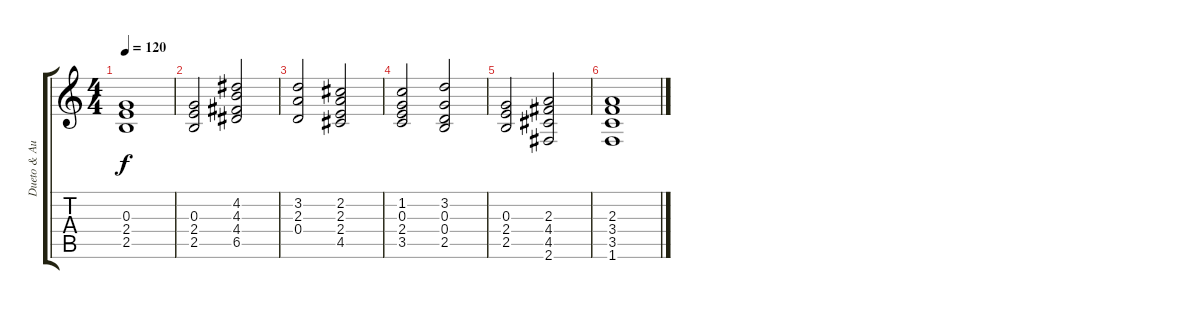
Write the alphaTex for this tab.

\track ("Dueto & Auxiliar" "Dueto & Au") {instrument overdrivenguitar}
\staff {score tabs}
\tuning (E4 B3 G3 D3 A2 E2) {hide}
\ts (4 4)
\tempo 120
\clef g2
\ks c
(0.3 2.4 2.5).1{dy f} |
(0.3 2.4 2.5).2{instrument synthstrings2} (4.2 4.3 4.4 6.5).2 |
(3.2 2.3 0.4).2{instrument synthstrings2} (2.2 2.3 2.4 4.5).2 |
(1.2 0.3 2.4 3.5).2{instrument synthstrings2} (3.2 0.3 0.4 2.5).2 |
(0.3 2.4 2.5).2 (2.3 4.4 4.5 2.6).2 |
(2.3 3.4 3.5 1.6).1
